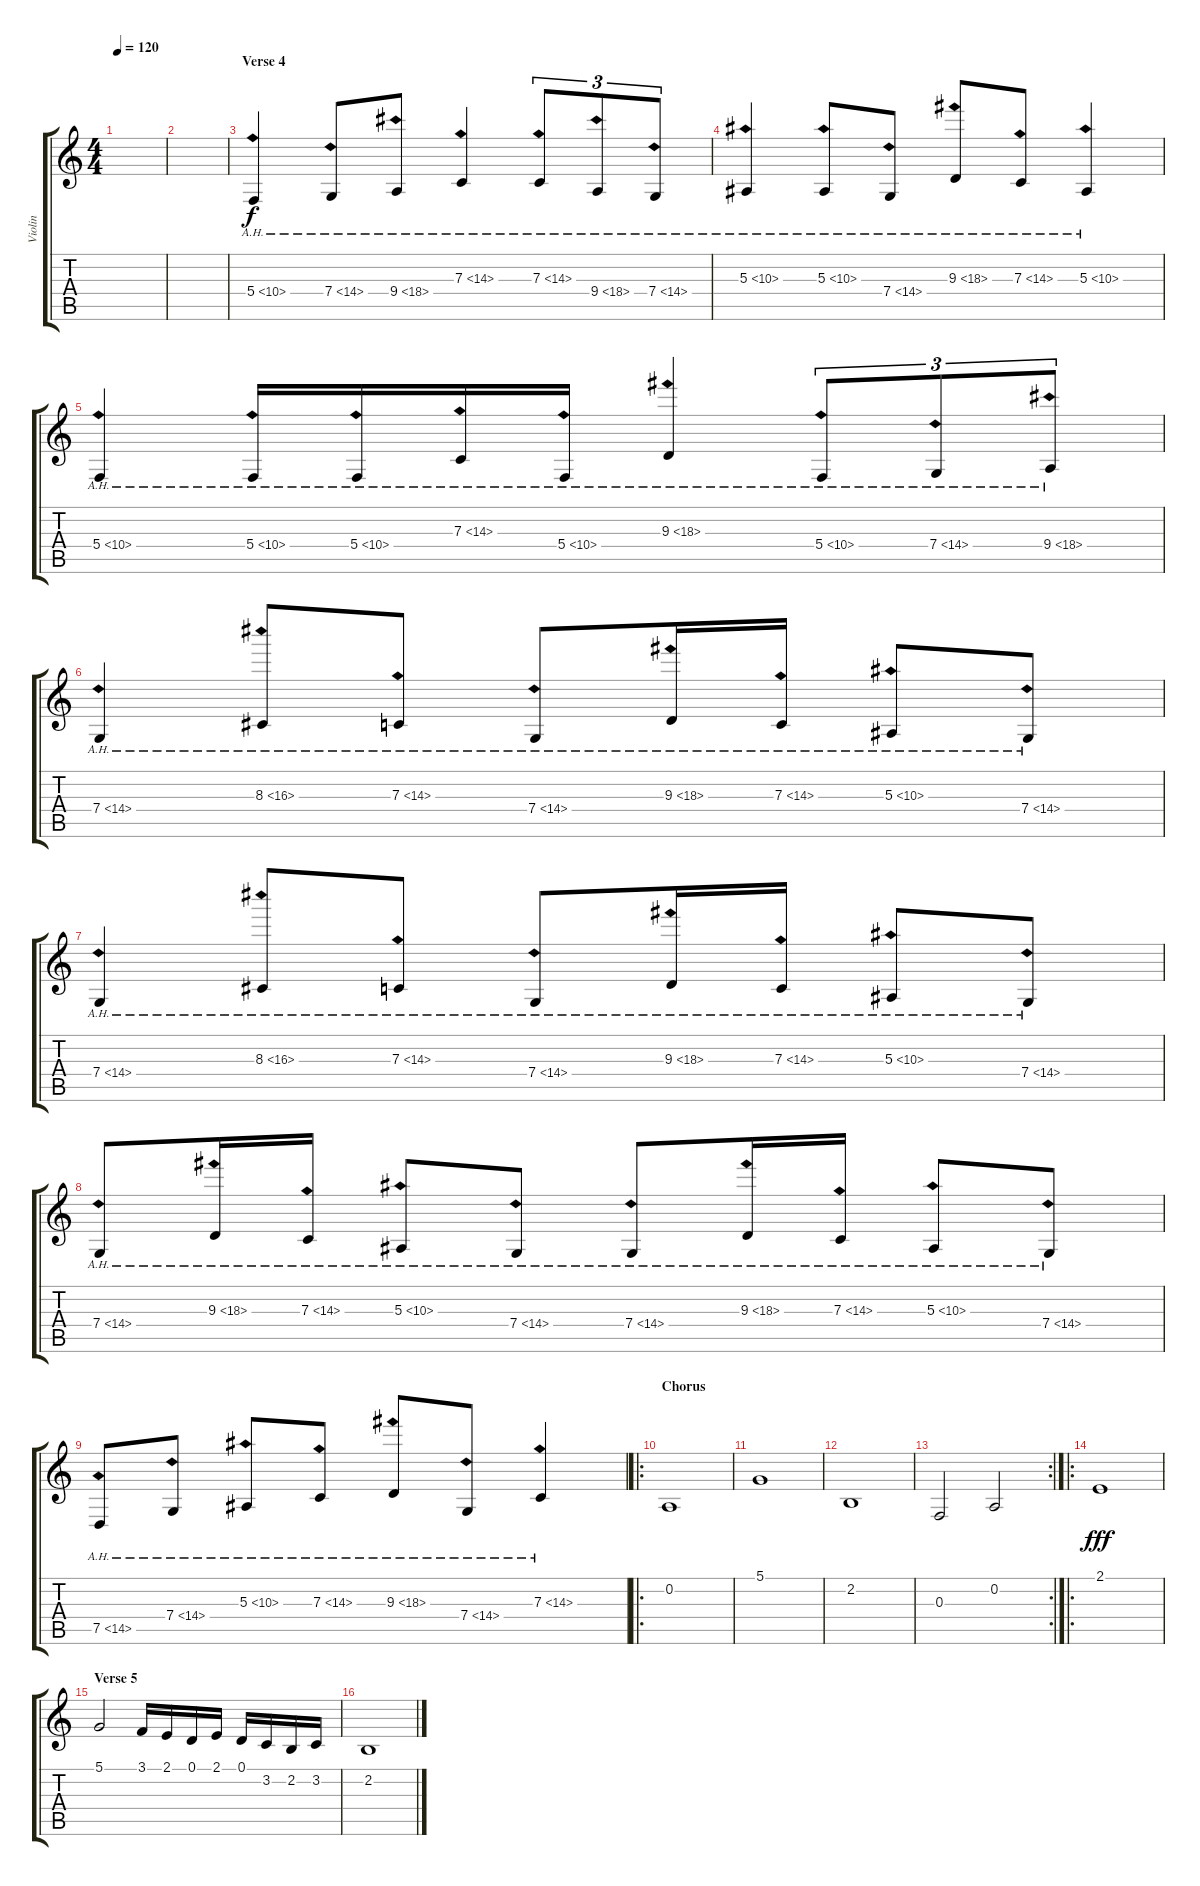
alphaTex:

\track ("Violin" "Violin") {instrument violin}
\staff {score tabs}
\tuning (D4 A3 F3 C3 G2 D2) {hide}
\ts (4 4)
\tempo 120
\clef g2
\ks c
|
|
\section ("" "Verse 4")
5.4{ah 5}.4{balance 0} 7.4{ah 7}.8 9.4{ah 9}.8 7.3{ah 7}.4 7.3{ah 7}.8{tu (3 2)} 9.4{ah 9}.8{tu (3 2)} 7.4{ah 7}.8{tu (3 2)} |
5.3{ah 5}.4 5.3{ah 5}.8 7.4{ah 7}.8 9.3{ah 9}.8 7.3{ah 7}.8 5.3{ah 5}.4 |
5.4{ah 5}.4 5.4{ah 5}.16 5.4{ah 5}.16 7.3{ah 7}.16 5.4{ah 5}.16 9.3{ah 9}.4 5.4{ah 5}.8{tu (3 2)} 7.4{ah 7}.8{tu (3 2)} 9.4{ah 9}.8{tu (3 2)} |
7.4{ah 7}.4 8.3{ah 8}.8 7.3{ah 7}.8 7.4{ah 7}.8 9.3{ah 9}.16 7.3{ah 7}.16 5.3{ah 5}.8 7.4{ah 7}.8 |
7.4{ah 7}.4 8.3{ah 8}.8 7.3{ah 7}.8 7.4{ah 7}.8 9.3{ah 9}.16 7.3{ah 7}.16 5.3{ah 5}.8 7.4{ah 7}.8 |
7.4{ah 7}.8 9.3{ah 9}.16 7.3{ah 7}.16 5.3{ah 5}.8 7.4{ah 7}.8 7.4{ah 7}.8 9.3{ah 9}.16 7.3{ah 7}.16 5.3{ah 5}.8 7.4{ah 7}.8 |
7.5{ah 7}.8 7.4{ah 7}.8 5.3{ah 5}.8 7.3{ah 7}.8 9.3{ah 9}.8 7.4{ah 7}.8 7.3{ah 7}.4 |
\ro
\section ("" "Chorus")
0.2.1{dy f balance 0} |
5.1.1 |
2.2.1 |
\rc 2
0.3.2 0.2.2 |
\ro
2.1.1{dy fff balance 0} |
\section ("" "Verse 5")
5.1.2 3.1.16 2.1.16 0.1.16 2.1.16 0.1.16 3.2.16 2.2.16 3.2.16 |
2.2.1
